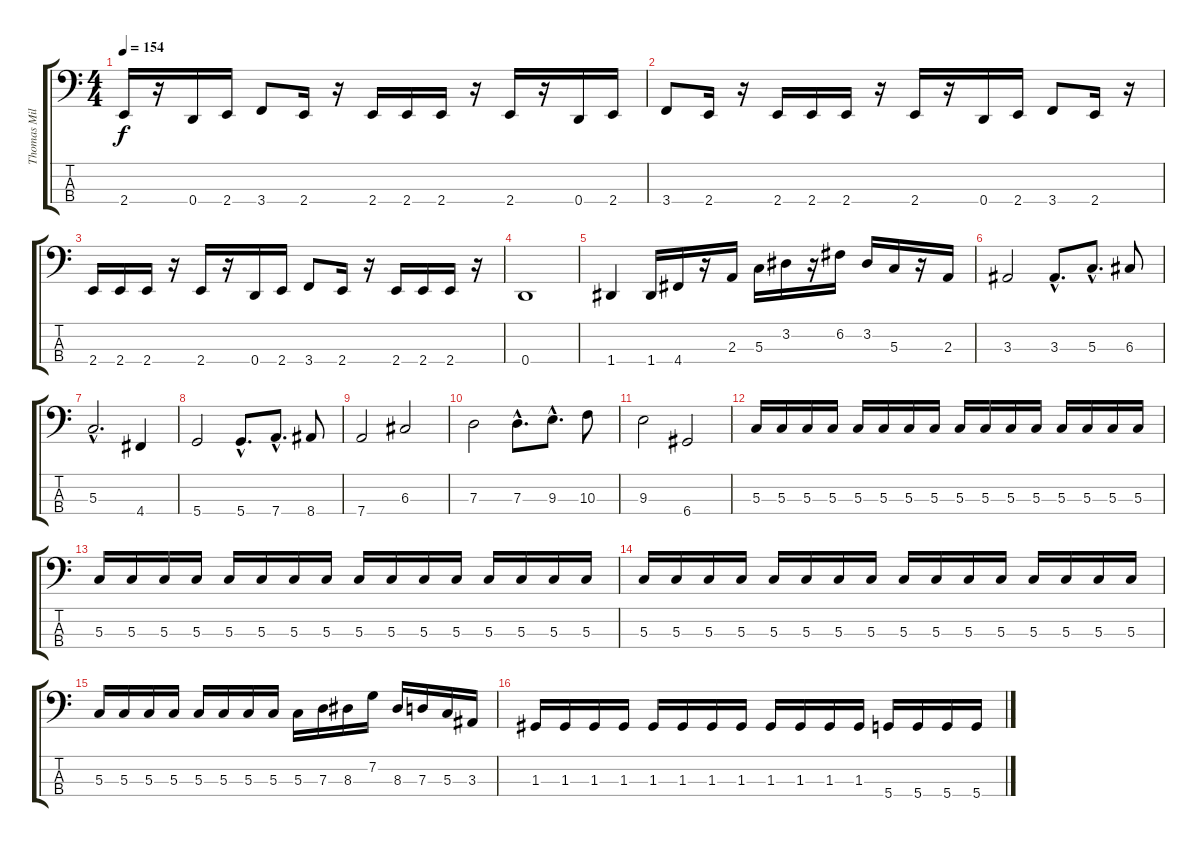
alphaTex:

\track ("Thomas Miller (bass)" "Thomas Mil") {instrument slapbass2}
\staff {score tabs}
\tuning (F2 C2 G1 D1) {hide}
\ts (4 4)
\tempo 154
\clef f4
\ks c
2.4.16{dy f} r.16 0.4.16 2.4.16 3.4.8 2.4.16 r.16 2.4.16 2.4.16 2.4.16 r.16 2.4.16 r.16 0.4.16 2.4.16 |
3.4.8 2.4.16 r.16 2.4.16 2.4.16 2.4.16 r.16 2.4.16 r.16 0.4.16 2.4.16 3.4.8 2.4.16 r.16 |
2.4.16 2.4.16 2.4.16 r.16 2.4.16 r.16 0.4.16 2.4.16 3.4.8 2.4.16 r.16 2.4.16 2.4.16 2.4.16 r.16 |
0.4.1 |
1.4.4 1.4.16 4.4.16 r.16 2.3.16 5.3.16 3.2.16 r.16 6.2.16 3.2.16 5.3.16 r.16 2.3.16 |
3.3.2 3.3{hac}.8{d} 5.3{hac}.8{d} 6.3.8 |
5.3{hac}.2{d} 4.4.4 |
5.4.2 5.4{hac}.8{d} 7.4{hac}.8{d} 8.4.8 |
7.4.2 6.3.2 |
7.3.2 7.3{hac}.8{d} 9.3{hac}.8{d} 10.3.8 |
9.3.2 6.4.2 |
5.3.16 5.3.16 5.3.16 5.3.16 5.3.16 5.3.16 5.3.16 5.3.16 5.3.16 5.3.16 5.3.16 5.3.16 5.3.16 5.3.16 5.3.16 5.3.16 |
5.3.16 5.3.16 5.3.16 5.3.16 5.3.16 5.3.16 5.3.16 5.3.16 5.3.16 5.3.16 5.3.16 5.3.16 5.3.16 5.3.16 5.3.16 5.3.16 |
5.3.16 5.3.16 5.3.16 5.3.16 5.3.16 5.3.16 5.3.16 5.3.16 5.3.16 5.3.16 5.3.16 5.3.16 5.3.16 5.3.16 5.3.16 5.3.16 |
5.3.16 5.3.16 5.3.16 5.3.16 5.3.16 5.3.16 5.3.16 5.3.16 5.3.16 7.3.16 8.3.16 7.2.16 8.3.16 7.3.16 5.3.16 3.3.16 |
1.3.16 1.3.16 1.3.16 1.3.16 1.3.16 1.3.16 1.3.16 1.3.16 1.3.16 1.3.16 1.3.16 1.3.16 5.4.16 5.4.16 5.4.16 5.4.16
